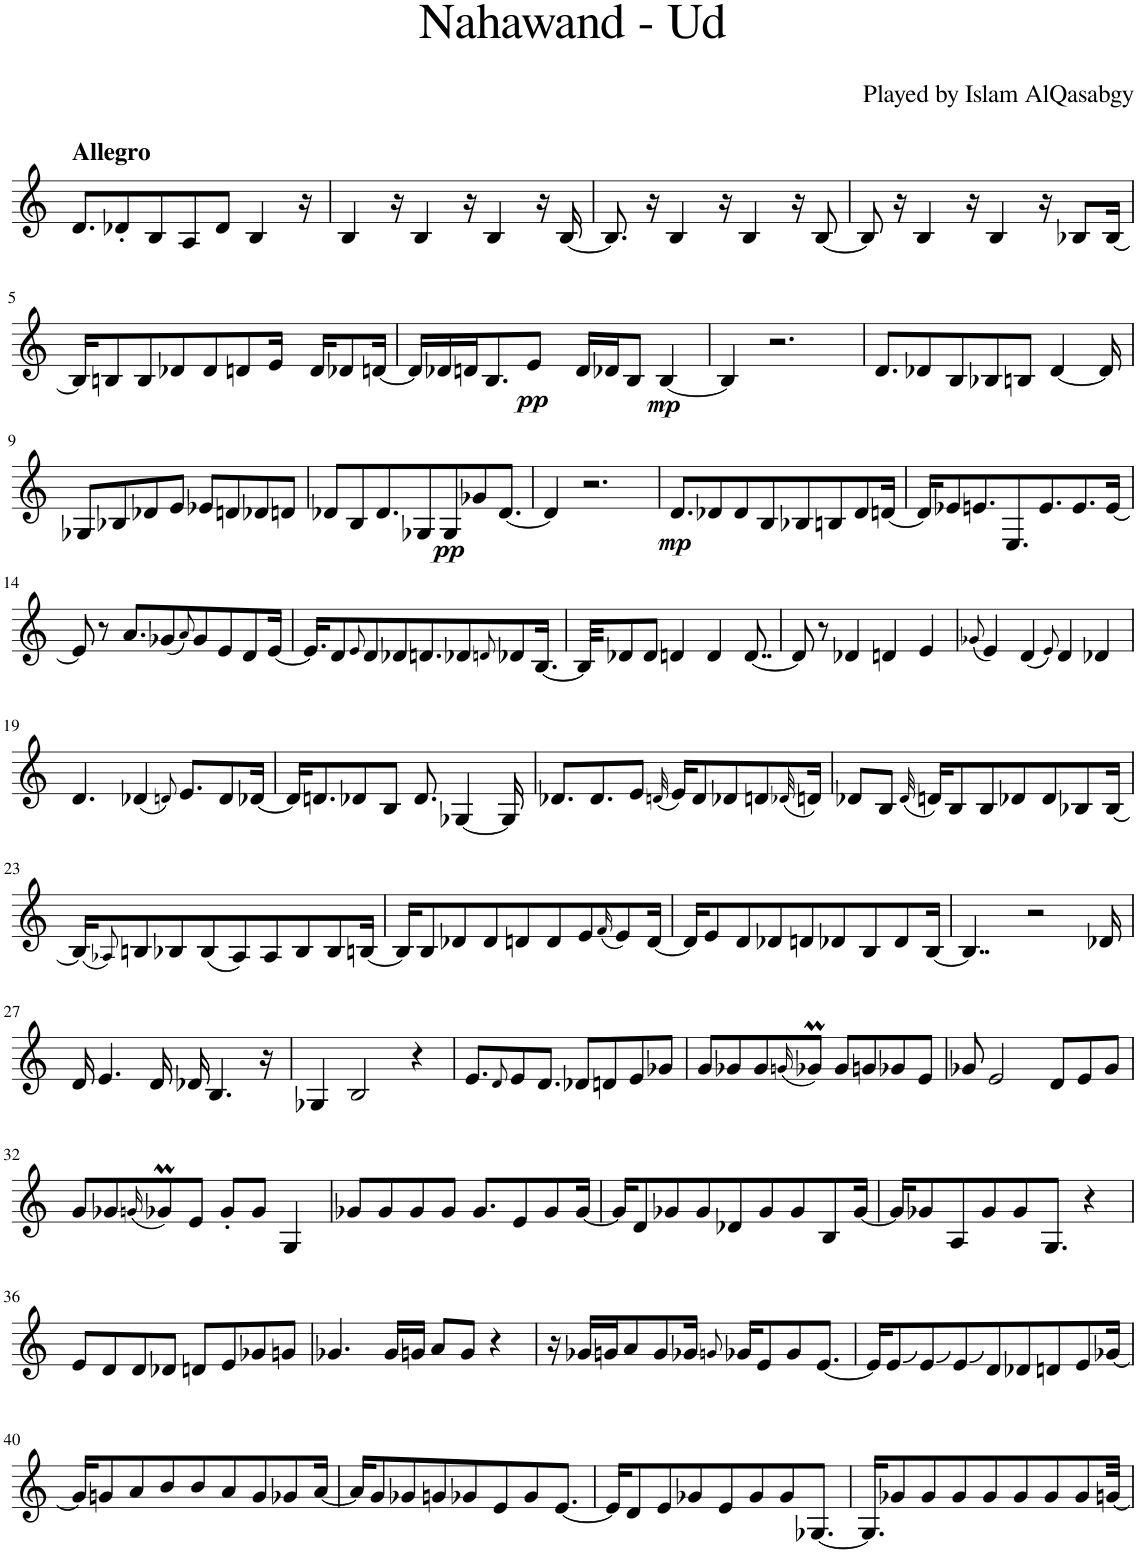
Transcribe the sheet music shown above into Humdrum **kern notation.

**kern	**dynam
*part1	*part1
*staff1	*staff1
*I"Piano	*
*I'Pno.	*
*clefG2	*
*k[]	*
=1	=1
!LO:TX:a:B:t=Allegro	!
8.d/L	.
8d-X'/	.
8B/	.
8A/	.
8d-/J	.
4B/	.
16r	.
=2	=2
4B/	.
16r	.
4B/	.
16r	.
4B/	.
16r	.
[16B/	.
=3	=3
8.B/]	.
16r	.
4B/	.
16r	.
4B/	.
16r	.
[8B/	.
=4	=4
8B/]	.
16r	.
4B/	.
16r	.
4B/	.
16r	.
8B-X/L	.
[16B-/Jk	.
!!LO:LB:g=z
=5	=5
16B-/KL]	.
8Bn/	.
8B/	.
8d-X/	.
8d-/	.
8dn/	.
16e/Jk	.
16d/KL	.
8d-X/	.
[16dn/Jk	.
=6	=6
16d/LL]	.
16d-X/	.
16dn/J	.
8.B/	.
!	!LO:DY:b
8e/J	pp
16d/LL	.
16d-X/J	.
8B/J	.
!	!LO:DY:b
[4B/	mp
=7	=7
4B/]	.
2.r	.
=8	=8
8.d/L	.
8d-X/	.
8B/	.
8B-X/	.
8Bn/J	.
[4d-/	.
16d-/]	.
!!LO:LB:g=z
=9	=9
8G-X/L	.
8B-X/	.
8d-X/	.
8e/J	.
8e-X/L	.
8dn/	.
8d-X/	.
8dn/J	.
=10	=10
8d-X/L	.
8B/	.
8.d-/	.
8G-X/	.
!	!LO:DY:b
8G-/	pp
8g-X/	.
[8.d-/J	.
=11	=11
4d-/]	.
2.r	.
=12	=12
!	!LO:DY:b
8.d/L	mp
8d-X/	.
8d-/	.
8B/	.
8B-X/	.
8Bn/	.
8d-/	.
[16dn/Jk	.
=13	=13
16d/KL]	.
8e-X/	.
8.en/	.
8.E/	.
8.e/	.
8.e/	.
[16e/Jk	.
!!LO:LB:g=z
=14	=14
8e/]	.
8r	.
8.a/L	.
(8g-X/	.
8qa/)	.
8g-/	.
8e/	.
8d/	.
[16e/Jk	.
=15	=15
16.e/KL]	.
8d/	.
8qe/	.
8d/	.
8d-X/	.
8.dn/	.
8d-X/	.
8qdn/	.
8d-X/	.
[16.B/Jk	.
=16	=16
32B/KKL]	.
8d-X/	.
8d-/J	.
4dn/	.
4d/	.
[8..d/	.
=17	=17
8d/]	.
8r	.
4d-X/	.
4dn/	.
4e/	.
=18	=18
(8qg-X/	.
4e/)	.
(4d/	.
8qe/)	.
4d/	.
4d-X/	.
!!LO:LB:g=z
=19	=19
4.d/	.
(4d-X/	.
8qdn/)	.
8.e/L	.
8d/	.
[16d-X/Jk	.
=20	=20
16d-/KL]	.
8.dn/	.
8d-X/	.
8B/J	.
8.d-/	.
[4G-X/	.
16G-/]	.
=21	=21
8.d-X/L	.
8.d-/	.
8e/J	.
(32qdn/	.
16e/KL)	.
8d/	.
8d-X/	.
8dn/	.
(32qd-X/	.
16dn/Jk)	.
=22	=22
8d-X/L	.
8B/J	.
(32qd-/	.
16dn/KL)	.
8B/	.
8B/	.
8d-X/	.
8d-/	.
8B-X/	.
[16B-/Jk	.
!!LO:LB:g=z
=23	=23
(16B-/KL]	.
8qA-X/)	.
8Bn/	.
8B-X/	.
(8B-/	.
8A-/)	.
8A-/	.
8B-/	.
8B-/	.
[16Bn/Jk	.
=24	=24
16B/KL]	.
8B/	.
8d-X/	.
8d-/	.
8dn/	.
8d/	.
8e/	.
(16qf/	.
8e/)	.
[16d/Jk	.
=25	=25
16d/KL]	.
8e/	.
8d/	.
8d-X/	.
8dn/	.
8d-X/	.
8B/	.
8d-/	.
[16B/Jk	.
=26	=26
4..B/]	.
2r	.
16d-X/	.
!!LO:LB:g=z
=27	=27
16d/	.
4.e/	.
16d/	.
16d-X/	.
4.B/	.
16r	.
=28	=28
4G-X/	.
2B/	.
4r	.
=29	=29
8.e/L	.
8qd/	.
8e/	.
8.d/J	.
8d-X/L	.
8dn/	.
8e/	.
8g-X/J	.
=30	=30
8g/L	.
8g-X/	.
8g-/	.
(16qgn/	.
8g-XM/J)	.
8g-/L	.
8gn/	.
8g-X/	.
8e/J	.
=31	=31
8g-X/	.
2e/	.
8d/L	.
8e/	.
8g-/J	.
!!LO:LB:g=z
=32	=32
8g/L	.
8g-X/	.
(16qgn/	.
8g-XM/)	.
8e/J	.
8g-'/L	.
8g-/J	.
4G/	.
=33	=33
8g-X/L	.
8g-/	.
8g-/	.
8g-/J	.
8.g-/L	.
8e/	.
8g-/	.
[16g-/Jk	.
=34	=34
16g-/KL]	.
8d/	.
8g-X/	.
8g-/	.
8d-X/	.
8g-/	.
8g-/	.
8B/	.
[16g-/Jk	.
=35	=35
16g-/KL]	.
8g-X/	.
8A/	.
8g-/	.
8g-/	.
8.G/J	.
4r	.
!!LO:LB:g=z
=36	=36
8e/L	.
8d/	.
8d/	.
8d-X/J	.
8dn/L	.
8e/	.
8g-X/	.
8gn/J	.
=37	=37
4.g-X/	.
16g-/LL	.
16gn/JJ	.
8a/L	.
8g/J	.
4r	.
=38	=38
16r	.
16g-X/LL	.
16gn/J	.
8a/	.
8g/	.
16g-X/Jk	.
8qgn/	.
16g-X/KL	.
8e/	.
8g-/	.
[8.e/J	.
=39	=39
16e/KL]	.
8e/	.
8e/	.
8e/	.
8d/	.
8d-X/	.
8dn/	.
8e/	.
[16g-X/Jk	.
!!LO:LB:g=z
=40	=40
16g-/KL]	.
8gn/	.
8a/	.
8b/	.
8b/	.
8a/	.
8g/	.
8g-X/	.
[16a/Jk	.
=41	=41
16a/KL]	.
8g/	.
8g-X/	.
8gn/	.
8g-X/	.
8e/	.
8g-/	.
[8.e/J	.
=42	=42
16e/KL]	.
8d/	.
8e/	.
8g-X/	.
8e/	.
8g-/	.
8g-/	.
[8.G-X/J	.
=43	=43
16.G-/KL]	.
8g-X/	.
8g-/	.
8g-/	.
8g-/	.
8g-/	.
8g-/	.
8g-/	.
[32gn/Jkk	.
=	=
*-	*-
